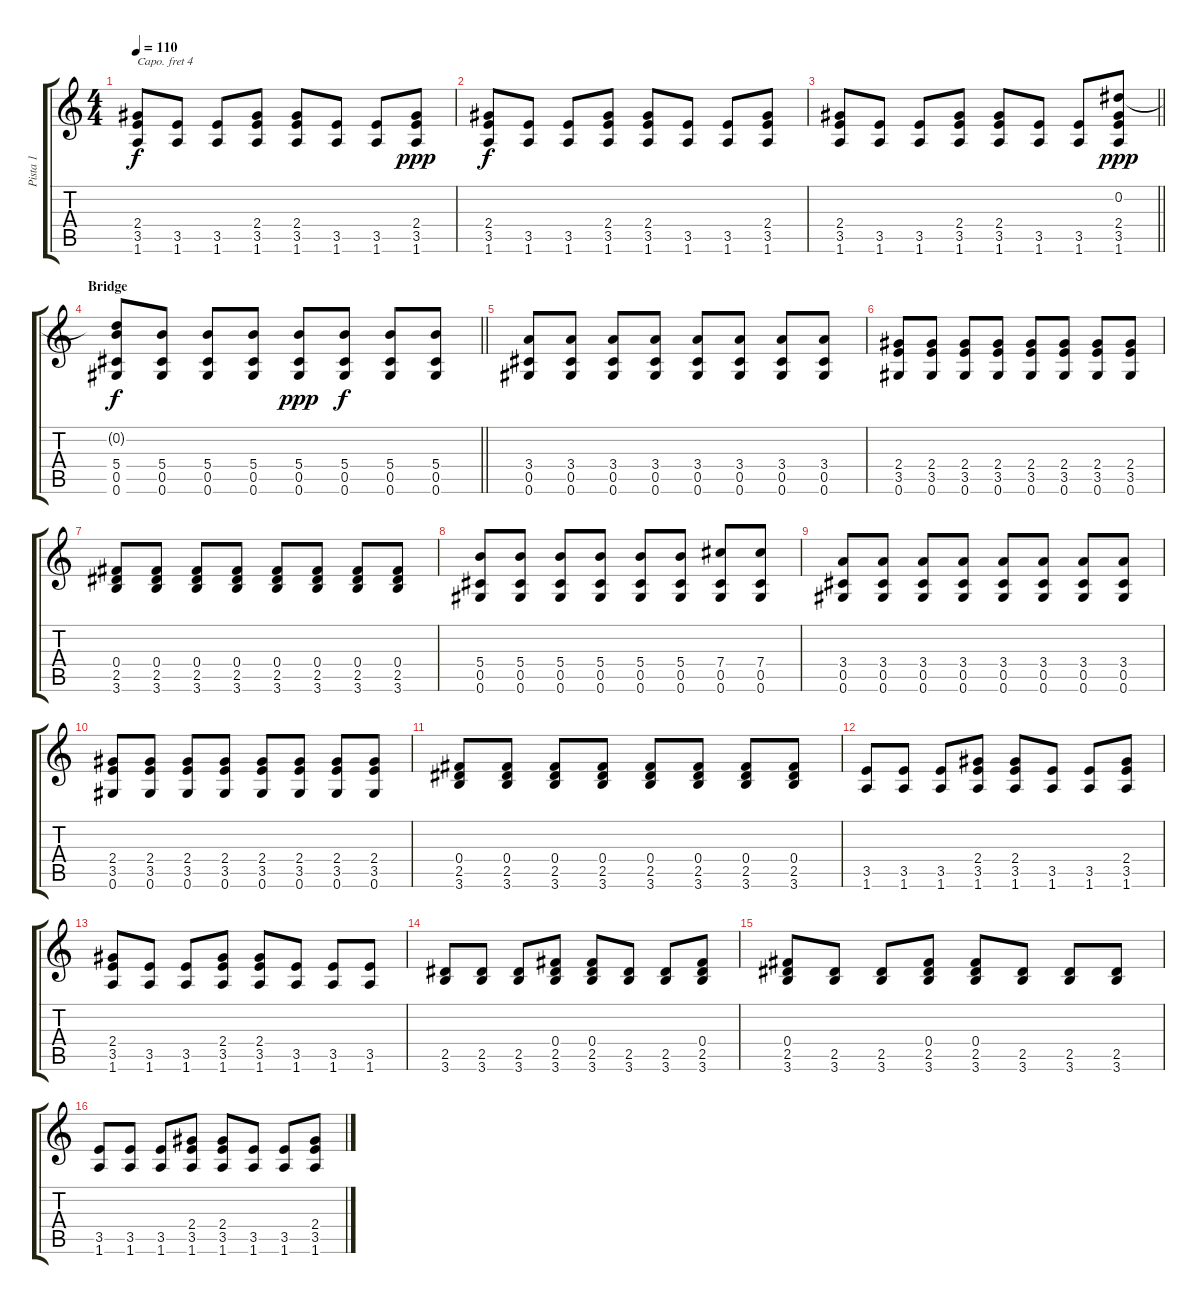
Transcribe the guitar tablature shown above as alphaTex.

\track ("Pista 1" "Pista 1") {instrument acousticguitarsteel}
\staff {score tabs}
\capo 4
\tuning (E4 B3 G3 D3 A2 E2) {hide}
\ts (4 4)
\tempo 110
\clef g2
\ks c
(2.4 3.5 1.6).8{dy f} (3.5 1.6).8 (3.5 1.6).8 (2.4 3.5 1.6).8 (2.4 3.5 1.6).8 (3.5 1.6).8 (3.5 1.6).8 (2.4 3.5 1.6).8{dy ppp} |
(2.4 3.5 1.6).8{dy f} (3.5 1.6).8 (3.5 1.6).8 (2.4 3.5 1.6).8 (2.4 3.5 1.6).8 (3.5 1.6).8 (3.5 1.6).8 (2.4 3.5 1.6).8 |
\barLineRight lightlight
(2.4 3.5 1.6).8 (3.5 1.6).8 (3.5 1.6).8 (2.4 3.5 1.6).8 (2.4 3.5 1.6).8 (3.5 1.6).8 (3.5 1.6).8 (0.2 2.4 3.5 1.6).8{dy ppp} |
\section ("" "Bridge")
\barLineRight lightlight
(0.2{t} 5.4 0.5 0.6).8{dy f} (5.4 0.5 0.6).8 (5.4 0.5 0.6).8 (5.4 0.5 0.6).8 (5.4 0.5 0.6).8{dy ppp} (5.4 0.5 0.6).8{dy f} (5.4 0.5 0.6).8 (5.4 0.5 0.6).8 |
(3.4 0.5 0.6).8 (3.4 0.5 0.6).8 (3.4 0.5 0.6).8 (3.4 0.5 0.6).8 (3.4 0.5 0.6).8 (3.4 0.5 0.6).8 (3.4 0.5 0.6).8 (3.4 0.5 0.6).8 |
(2.4 3.5 0.6).8 (2.4 3.5 0.6).8 (2.4 3.5 0.6).8 (2.4 3.5 0.6).8 (2.4 3.5 0.6).8 (2.4 3.5 0.6).8 (2.4 3.5 0.6).8 (2.4 3.5 0.6).8 |
(0.4 2.5 3.6).8 (0.4 2.5 3.6).8 (0.4 2.5 3.6).8 (0.4 2.5 3.6).8 (0.4 2.5 3.6).8 (0.4 2.5 3.6).8 (0.4 2.5 3.6).8 (0.4 2.5 3.6).8 |
(5.4 0.5 0.6).8 (5.4 0.5 0.6).8 (5.4 0.5 0.6).8 (5.4 0.5 0.6).8 (5.4 0.5 0.6).8 (5.4 0.5 0.6).8 (7.4 0.5 0.6).8 (7.4 0.5 0.6).8 |
(3.4 0.5 0.6).8 (3.4 0.5 0.6).8 (3.4 0.5 0.6).8 (3.4 0.5 0.6).8 (3.4 0.5 0.6).8 (3.4 0.5 0.6).8 (3.4 0.5 0.6).8 (3.4 0.5 0.6).8 |
(2.4 3.5 0.6).8 (2.4 3.5 0.6).8 (2.4 3.5 0.6).8 (2.4 3.5 0.6).8 (2.4 3.5 0.6).8 (2.4 3.5 0.6).8 (2.4 3.5 0.6).8 (2.4 3.5 0.6).8 |
(0.4 2.5 3.6).8 (0.4 2.5 3.6).8 (0.4 2.5 3.6).8 (0.4 2.5 3.6).8 (0.4 2.5 3.6).8 (0.4 2.5 3.6).8 (0.4 2.5 3.6).8 (0.4 2.5 3.6).8 |
(3.5 1.6).8 (3.5 1.6).8 (3.5 1.6).8 (2.4 3.5 1.6).8 (2.4 3.5 1.6).8 (3.5 1.6).8 (3.5 1.6).8 (2.4 3.5 1.6).8 |
(2.4 3.5 1.6).8 (3.5 1.6).8 (3.5 1.6).8 (2.4 3.5 1.6).8 (2.4 3.5 1.6).8 (3.5 1.6).8 (3.5 1.6).8 (3.5 1.6).8 |
(2.5 3.6).8 (2.5 3.6).8 (2.5 3.6).8 (0.4 2.5 3.6).8 (0.4 2.5 3.6).8 (2.5 3.6).8 (2.5 3.6).8 (0.4 2.5 3.6).8 |
(0.4 2.5 3.6).8 (2.5 3.6).8 (2.5 3.6).8 (0.4 2.5 3.6).8 (0.4 2.5 3.6).8 (2.5 3.6).8 (2.5 3.6).8 (2.5 3.6).8 |
(3.5 1.6).8 (3.5 1.6).8 (3.5 1.6).8 (2.4 3.5 1.6).8 (2.4 3.5 1.6).8 (3.5 1.6).8 (3.5 1.6).8 (2.4 3.5 1.6).8
